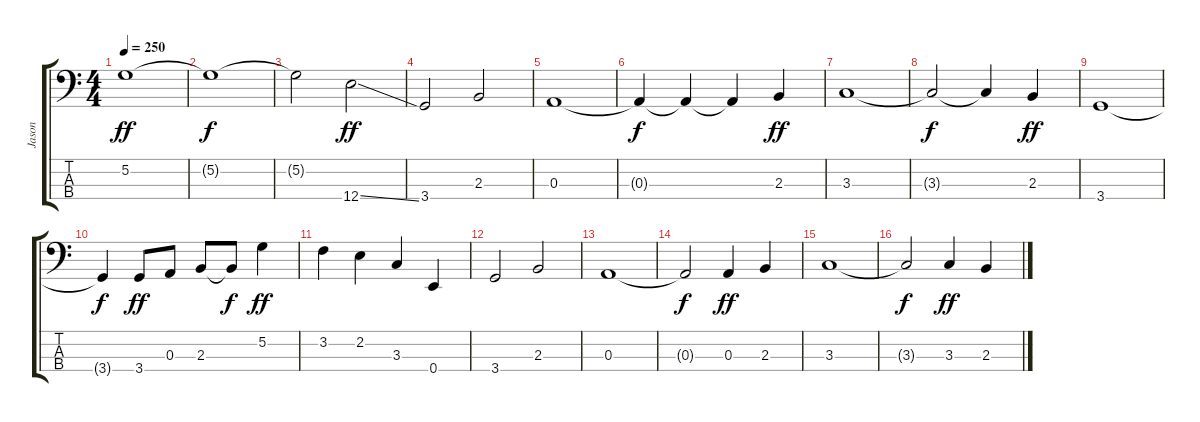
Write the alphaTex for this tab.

\track ("Jason" "Jason") {instrument electricbasspick}
\staff {score tabs}
\tuning (G2 D2 A1 E1) {hide}
\ts (4 4)
\tempo 250
\clef f4
\ks c
5.2.1{dy ff} |
5.2{t}.1{dy f} |
5.2{t}.2 12.4{ss}.2{dy ff} |
3.4.2 2.3.2 |
0.3.1 |
0.3{t}.4{dy f} 0.3{t}.4 0.3{t}.4 2.3.4{dy ff} |
3.3.1 |
3.3{t}.2{dy f} 3.3{t}.4 2.3.4{dy ff} |
3.4.1 |
3.4{t}.4{dy f} 3.4.8{dy ff} 0.3.8 2.3.8 2.3{t}.8{dy f} 5.2.4{dy ff} |
3.2.4 2.2.4 3.3.4 0.4.4 |
3.4.2 2.3.2 |
0.3.1 |
0.3{t}.2{dy f} 0.3.4{dy ff} 2.3.4 |
3.3.1 |
3.3{t}.2{dy f} 3.3.4{dy ff} 2.3.4
